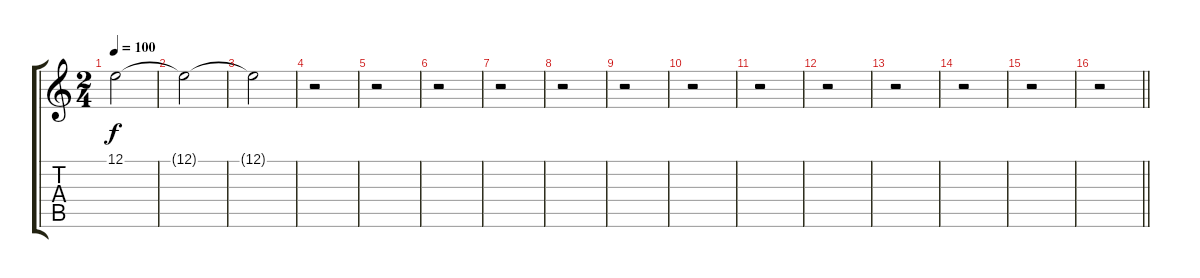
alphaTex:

\track "" {instrument percussiveorgan}
\staff {score tabs}
\tuning (E4 B3 G3 D3 A2 E2) {hide}
\ts (2 4)
\tempo 100
\clef g2
\ks c
12.1.2{dy f} |
12.1{t}.2 |
12.1{t}.2 |
r.2 |
r.2 |
r.2 |
r.2 |
r.2 |
r.2 |
r.2 |
r.2 |
r.2 |
r.2 |
r.2 |
r.2 |
\barLineRight lightlight
r.2
